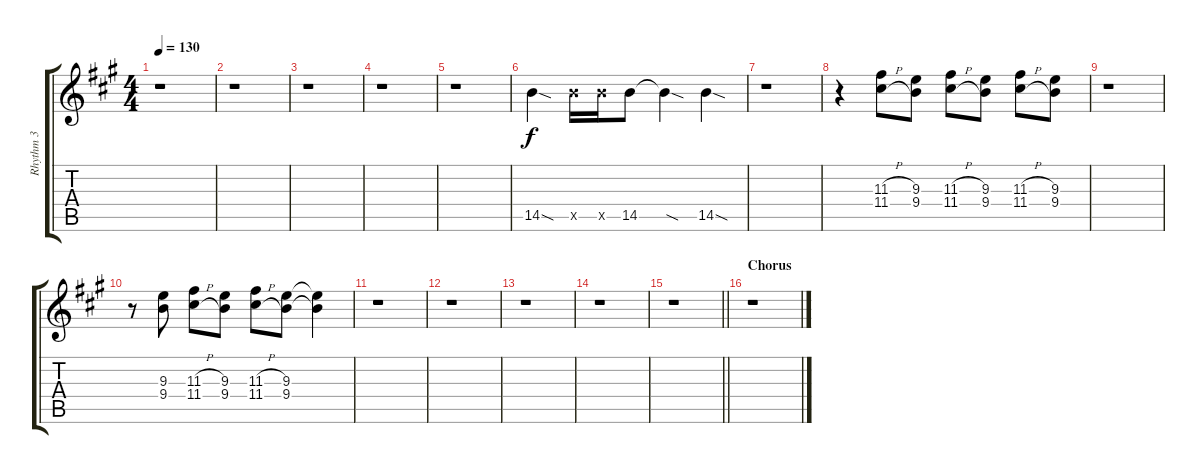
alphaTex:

\track ("Rhythm 3" "Rhythm 3") {mute instrument acousticguitarsteel}
\staff {score tabs}
\tuning (E4 B3 G3 D3 A2 E2) {hide}
\ts (4 4)
\tempo 130
\clef g2
\ks a
r.1{dy f} |
r.1 |
r.1 |
r.1 |
r.1 |
14.5{sod}.4 14.5{x}.16 14.5{x}.16 14.5.8 14.5{sod t}.4 14.5{sod}.4 |
r.1 |
r.4 (11.3{h} 11.4{h}).8 (9.3 9.4).8 (11.3{h} 11.4{h}).8 (9.3 9.4).8 (11.3{h} 11.4{h}).8 (9.3 9.4).8 |
r.1 |
r.8 (9.3 9.4).8 (11.3{h} 11.4{h}).8 (9.3 9.4).8 (11.3{h} 11.4{h}).8 (9.3 9.4).8 (9.3{t} 9.4{t}).4 |
r.1 |
r.1 |
r.1 |
r.1 |
\barLineRight lightlight
r.1 |
\section ("" "Chorus")
r.1
